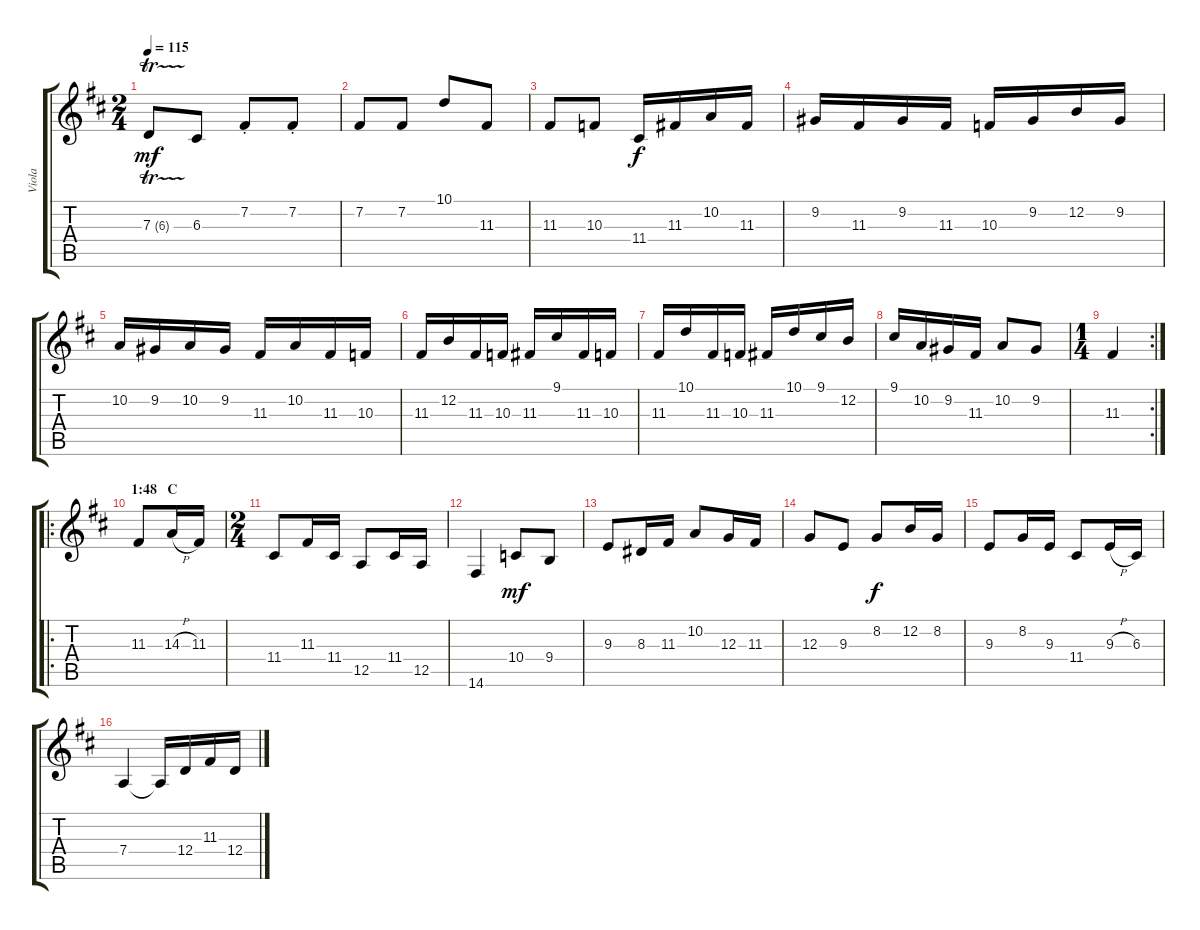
\track ("Viola" "Viola") {instrument viola}
\staff {score tabs}
\tuning (E4 B3 G3 D3 A2 E2) {hide}
\ts (2 4)
\tempo 115
\clef g2
\ks bminor
7.3{tr (6 32)}.8{dy mf} 6.3.8 7.2{st}.8 7.2{st}.8 |
7.2.8 7.2.8 10.1.8 11.3.8 |
11.3.8 10.3.8 11.4.16{dy f} 11.3.16 10.2.16 11.3.16 |
9.2.16 11.3.16 9.2.16 11.3.16 10.3.16 9.2.16 12.2.16 9.2.16 |
10.2.16 9.2.16 10.2.16 9.2.16 11.3.16 10.2.16 11.3.16 10.3.16 |
11.3.16 12.2.16 11.3.16 10.3.16 11.3.16 9.1.16 11.3.16 10.3.16 |
11.3.16 10.1.16 11.3.16 10.3.16 11.3.16 10.1.16 9.1.16 12.2.16 |
9.1.16 10.2.16 9.2.16 11.3.16 10.2.8 9.2.8 |
\rc 2
\ts (1 4)
11.3.4 |
\ro
\section ("" "1:48   C")
11.3.8 14.3{h}.16 11.3.16 |
\ts (2 4)
11.4.8 11.3.16 11.4.16 12.5.8 11.4.16 12.5.16 |
14.6.4 10.4.8{dy mf} 9.4.8 |
9.3.8 8.3.16 11.3.16 10.2.8 12.3.16 11.3.16 |
12.3.8 9.3.8 8.2.8{dy f} 12.2.16 8.2.16 |
9.3.8 8.2.16 9.3.16 11.4.8 9.3{h}.16 6.3.16 |
7.4.4 7.4{t}.16 12.4.16 11.3.16 12.4.16
